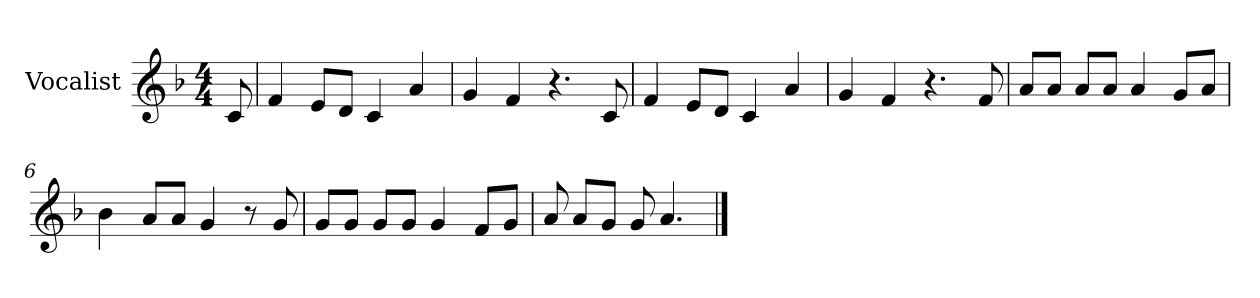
**kern
*part1
*staff1
*I"Vocalist
*k[b-]
*F:
*M4/4
=
8c
=1
4f
8eL
8dJ
4c
4a
=2
4g
4f
4.r
8c
=3
4f
8eL
8dJ
4c
4a
=4
4g
4f
4.r
8f
=5
8aL
8aJ
8aL
8aJ
4a
8gL
8aJ
=6
4b-
8aL
8aJ
4g
8r
8g
=7
8gL
8gJ
8gL
8gJ
4g
8fL
8gJ
=8
8a
8aL
8gJ
8g
4.a
==
*-
